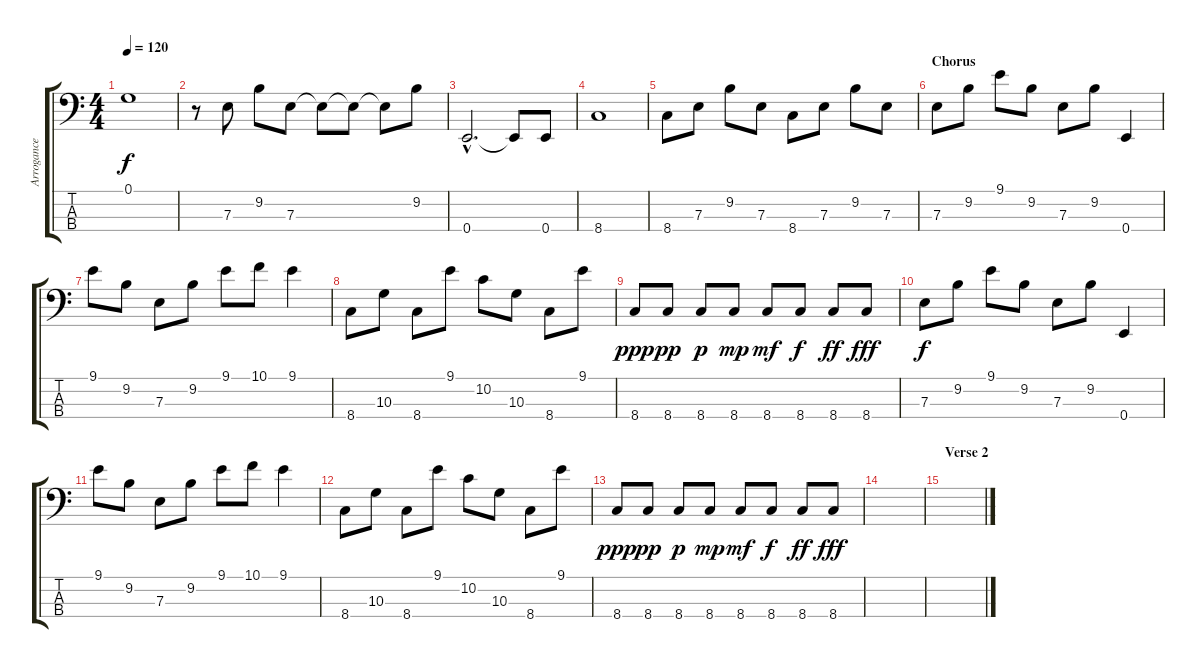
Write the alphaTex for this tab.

\track ("Arrogance" "Arrogance") {instrument fretlessbass}
\staff {score tabs}
\tuning (G2 D2 A1 E1) {hide}
\ts (4 4)
\tempo 120
\clef f4
\ks c
0.1.1{dy f} |
r.8 7.3.8 9.2.8 7.3.8 7.3{t}.8 7.3{t}.8 7.3{t}.8 9.2.8 |
0.4{hac}.2{d} 0.4{t}.8 0.4.8 |
8.4.1 |
8.4.8 7.3.8 9.2.8 7.3.8 8.4.8 7.3.8 9.2.8 7.3.8 |
\section ("" "Chorus")
7.3.8 9.2.8 9.1.8 9.2.8 7.3.8 9.2.8 0.4.4 |
9.1.8 9.2.8 7.3.8 9.2.8 9.1.8 10.1.8 9.1.4 |
8.4.8 10.3.8 8.4.8 9.1.8 10.2.8 10.3.8 8.4.8 9.1.8 |
8.4.8{dy ppp} 8.4.8{dy pp} 8.4.8{dy p} 8.4.8{dy mp} 8.4.8{dy mf} 8.4.8{dy f} 8.4.8{dy ff} 8.4.8{dy fff} |
7.3.8{dy f} 9.2.8 9.1.8 9.2.8 7.3.8 9.2.8 0.4.4 |
9.1.8 9.2.8 7.3.8 9.2.8 9.1.8 10.1.8 9.1.4 |
8.4.8 10.3.8 8.4.8 9.1.8 10.2.8 10.3.8 8.4.8 9.1.8 |
8.4.8{dy ppp} 8.4.8{dy pp} 8.4.8{dy p} 8.4.8{dy mp} 8.4.8{dy mf} 8.4.8{dy f} 8.4.8{dy ff} 8.4.8{dy fff} |
|
\section ("" "Verse 2")
